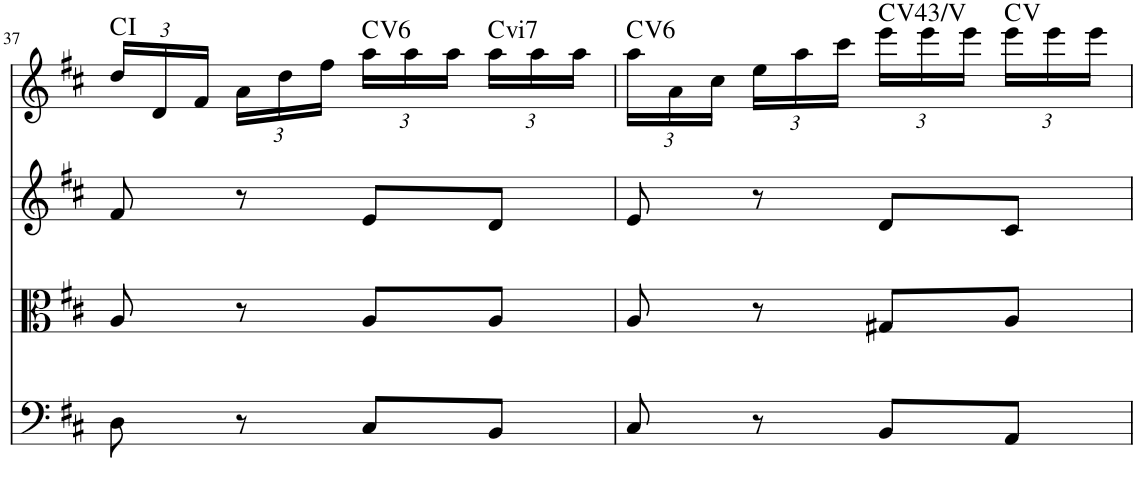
**kern	**kern	**kern	**kern	**harte
*part4	*part3	*part2	*part1	*part1
*staff4	*staff3	*staff2	*staff1	*
*I"Violoncello	*I"Viola	*I"Violin 2	*I"Violin 1	*
*I'Vc	*I'Vla	*I'Vln	*I'Vln	*
!!LO:PB:g=z
*clefF4	*clefC3	*clefG2	*clefG2	*
*k[f#c#]	*k[f#c#]	*k[f#c#]	*k[f#c#]	*
*D:	*D:	*D:	*D:	*
*M2/4	*M2/4	*M2/4	*M2/4	*
*	*	*	*Xbrackettup	*
=37	=37	=37	=37	=37
8D\	8A/	8f#/	24dd/LL	C:maj
.	.	.	24d/	.
.	.	.	24f#/JJ	.
8r	8r	8r	24a\LL	.
.	.	.	24dd\	.
.	.	.	24ff#\JJ	.
!	!	!	!	!LO:H:kt=6
8C#/L	8A/L	8e/L	24aa\LL	C:maj6
.	.	.	24aa\	.
.	.	.	24aa\JJ	.
!	!	!	!	!LO:H:kt=vi
8BB/J	8A/J	8d/J	24aa\LL	.
.	.	.	24aa\	.
.	.	.	24aa\JJ	.
=38	=38	=38	=38	=38
!	!	!	!	!LO:H:kt=6
8C#/	8A/	8e/	24aa\LL	C:maj6
.	.	.	24a\	.
.	.	.	24cc#\JJ	.
8r	8r	8r	24ee\LL	.
.	.	.	24aa\	.
.	.	.	24ccc#\JJ	.
!	!	!	!	!LO:H:kt=V
8BB/L	8G#X/L	8d/L	24eee\LL	.
.	.	.	24eee\	.
.	.	.	24eee\JJ	.
8AA/J	8A/J	8c#/J	24eee\LL	C:maj
.	.	.	24eee\	.
.	.	.	24eee\JJ	.
=	=	=	=	=
*-	*-	*-	*-	*-
